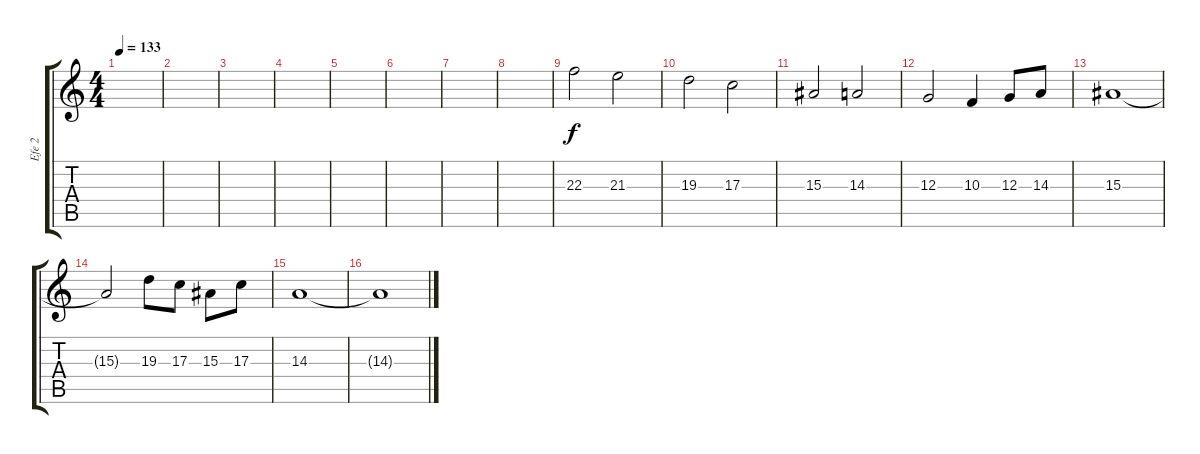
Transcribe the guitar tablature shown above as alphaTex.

\track ("Efe 2" "Efe 2") {instrument recorder}
\staff {score tabs}
\tuning (E4 B3 G3 D3 A2 E2) {hide}
\ts (4 4)
\tempo 133
\clef g2
\ks c
|
|
|
|
|
|
|
|
22.3.2 21.3.2 |
19.3.2 17.3.2 |
15.3.2 14.3.2 |
12.3.2 10.3.4 12.3.8 14.3.8 |
15.3.1 |
15.3{t}.2 19.3.8 17.3.8 15.3.8 17.3.8 |
14.3.1 |
14.3{t}.1
